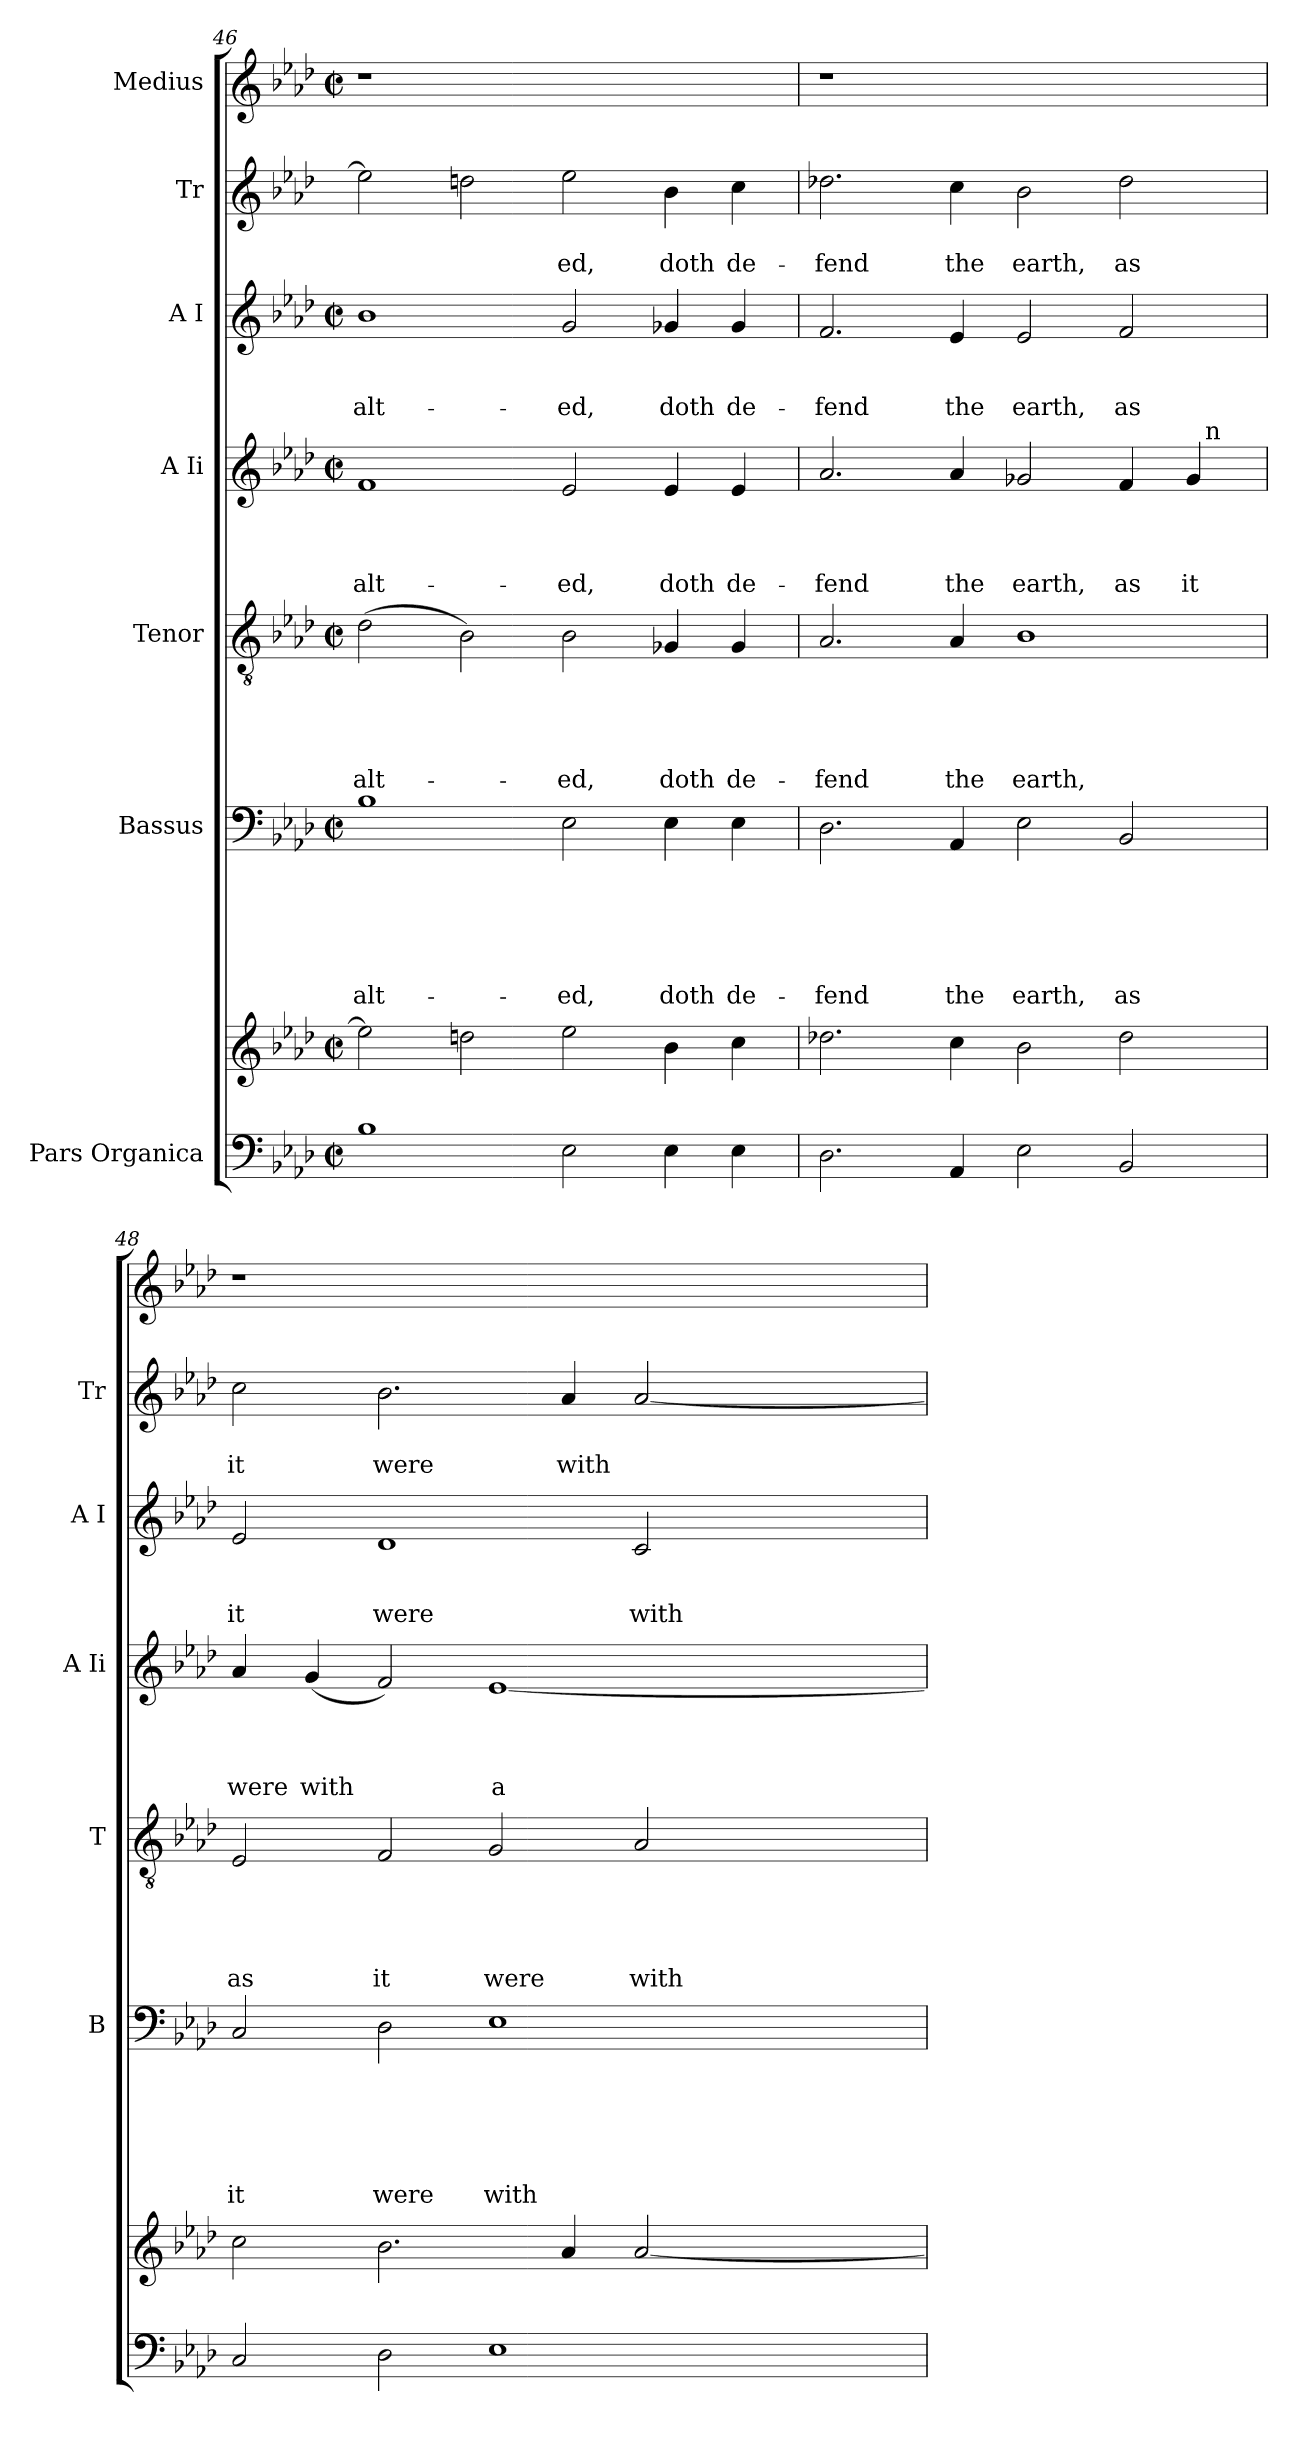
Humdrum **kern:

**kern	**kern	**kern	**text	**text	**text	**text	**text	**text	**kern	**text	**text	**text	**text	**text	**kern	**text	**text	**text	**text	**kern	**text	**text	**text	**kern	**text	**text	**kern
*part7	*part7	*part6	*part6	*part6	*part6	*part6	*part6	*part6	*part5	*part5	*part5	*part5	*part5	*part5	*part4	*part4	*part4	*part4	*part4	*part3	*part3	*part3	*part3	*part2	*part2	*part2	*part1
*staff8	*staff7	*staff6	*staff6	*staff6	*staff6	*staff6	*staff6	*staff6	*staff5	*staff5	*staff5	*staff5	*staff5	*staff5	*staff4	*staff4	*staff4	*staff4	*staff4	*staff3	*staff3	*staff3	*staff3	*staff2	*staff2	*staff2	*staff1
*I"Pars Organica	*	*I"Bassus	*	*	*	*	*	*	*I"Tenor	*	*	*	*	*	*I"A Ii	*	*	*	*	*I"A I	*	*	*	*I"Tr	*	*	*I"Medius
*	*	*I'B	*	*	*	*	*	*	*I'T	*	*	*	*	*	*I'A Ii	*	*	*	*	*I'A I	*	*	*	*I'Tr	*	*	*
*clefF4	*clefG2	*clefF4	*	*	*	*	*	*	*clefGv2	*	*	*	*	*	*clefG2	*	*	*	*	*clefG2	*	*	*	*clefG2	*	*	*clefG2
*k[b-e-a-d-]	*k[b-e-a-d-]	*k[b-e-a-d-]	*	*	*	*	*	*	*k[b-e-a-d-]	*	*	*	*	*	*k[b-e-a-d-]	*	*	*	*	*k[b-e-a-d-]	*	*	*	*k[b-e-a-d-]	*	*	*k[b-e-a-d-]
*A-:	*A-:	*A-:	*	*	*	*	*	*	*A-:	*	*	*	*	*	*A-:	*	*	*	*	*A-:	*	*	*	*A-:	*	*	*A-:
*M2/2	*M2/2	*M2/2	*	*	*	*	*	*	*M2/2	*	*	*	*	*	*M2/2	*	*	*	*	*M2/2	*	*	*	*	*	*	*M2/2
*met(c|)	*met(c|)	*met(c|)	*	*	*	*	*	*	*met(c|)	*	*	*	*	*	*met(c|)	*	*	*	*	*met(c|)	*	*	*	*	*	*	*met(c|)
=46	=46	=46	=46	=46	=46	=46	=46	=46	=46	=46	=46	=46	=46	=46	=46	=46	=46	=46	=46	=46	=46	=46	=46	=46	=46	=46	=46
!	!	!	!	!	!	!	!	!LO:LY:b	!	!	!	!	!	!LO:LY:b	!	!	!	!	!LO:LY:b	!	!	!	!LO:LY:b	!	!	!	!
1B-	2ee-\]	1B-	.	.	.	.	.	-alt-	(>2d-\	.	.	.	.	-alt-	1f	.	.	.	-alt-	1b-	.	.	-alt-	2ee-\]	.	.	1r
.	2ddn\	.	.	.	.	.	.	.	2B-\)	.	.	.	.	.	.	.	.	.	.	.	.	.	.	2ddn\	.	.	.
!	!	!	!	!	!	!	!	!LO:LY:b	!	!	!	!	!	!LO:LY:b	!	!	!	!	!LO:LY:b	!	!	!	!LO:LY:b	!	!	!LO:LY:b	!
2E-\	2ee-\	2E-\	.	.	.	.	.	-ed,	2B-\	.	.	.	.	-ed,	2e-/	.	.	.	-ed,	2g/	.	.	-ed,	2ee-\	.	-ed,	1ryy
!	!	!	!	!	!	!	!	!LO:LY:b	!	!	!	!	!	!LO:LY:b	!	!	!	!	!LO:LY:b	!	!	!	!LO:LY:b	!	!	!LO:LY:b	!
4E-\	4b-\	4E-\	.	.	.	.	.	doth	4G-X/	.	.	.	.	doth	4e-/	.	.	.	doth	4g-X/	.	.	doth	4b-\	.	doth	.
!	!	!	!	!	!	!	!	!LO:LY:b	!	!	!	!	!	!LO:LY:b	!	!	!	!	!LO:LY:b	!	!	!	!LO:LY:b	!	!	!LO:LY:b	!
4E-\	4cc\	4E-\	.	.	.	.	.	de-	4G-/	.	.	.	.	de-	4e-/	.	.	.	de-	4g-/	.	.	de-	4cc\	.	de-	.
=47	=47	=47	=47	=47	=47	=47	=47	=47	=47	=47	=47	=47	=47	=47	=47	=47	=47	=47	=47	=47	=47	=47	=47	=47	=47	=47	=47
!	!	!	!	!	!	!	!	!LO:LY:b	!	!	!	!	!	!LO:LY:b	!	!	!	!	!LO:LY:b	!	!	!	!LO:LY:b	!	!	!LO:LY:b	!
*	*	*	*	*	*	*	*	*	*	*	*	*	*	*	*^	*	*	*	*	*	*	*	*	*	*	*	*
2.D-\	2.dd-X\	2.D-\	.	.	.	.	.	-fend	2.A-/	.	.	.	.	-fend	2.a-/	1ryy	.	.	.	-fend	2.f/	.	.	-fend	2.dd-X\	.	-fend	1r
!	!	!	!	!	!	!	!	!LO:LY:b	!	!	!	!	!	!LO:LY:b	!	!	!	!	!	!LO:LY:b	!	!	!	!LO:LY:b	!	!	!LO:LY:b	!
4AA-/	4cc\	4AA-/	.	.	.	.	.	the	4A-/	.	.	.	.	the	4a-/	.	.	.	.	the	4e-/	.	.	the	4cc\	.	the	.
!	!	!	!	!	!	!	!	!LO:LY:b	!	!	!	!	!	!LO:LY:b	!	!	!	!	!	!LO:LY:b	!	!	!	!LO:LY:b	!	!	!LO:LY:b	!
2E-\	2b-\	2E-\	.	.	.	.	.	earth,	1B-	.	.	.	.	earth,	2g-X/	2ryy	.	.	.	earth,	2e-/	.	.	earth,	2b-\	.	earth,	1ryy
!	!	!	!	!	!	!	!	!LO:LY:b	!	!	!	!	!	!	!	!	!	!	!	!LO:LY:b	!	!	!	!LO:LY:b	!	!	!LO:LY:b	!
2BB-/	2dd-\	2BB-/	.	.	.	.	.	as	.	.	.	.	.	.	4f/	4ryy	.	.	.	as	2f/	.	.	as	2dd-\	.	as	.
!	!	!	!	!	!	!	!	!	!	!	!	!	!	!	!	!	!	!	!	!LO:LY:b	!	!	!	!	!	!	!	!
.	.	.	.	.	.	.	.	.	.	.	.	.	.	.	4g-/	32ryy	.	.	.	it	.	.	.	.	.	.	.	.
!	!	!	!	!	!	!	!	!	!	!	!	!	!	!	!	!LO:TX:a:t=n	!	!	!	!	!	!	!	!	!	!	!	!
.	.	.	.	.	.	.	.	.	.	.	.	.	.	.	.	8..ryy	.	.	.	.	.	.	.	.	.	.	.	.
!!LO:LB:g=z
=48	=48	=48	=48	=48	=48	=48	=48	=48	=48	=48	=48	=48	=48	=48	=48	=48	=48	=48	=48	=48	=48	=48	=48	=48	=48	=48	=48	=48
!	!	!	!	!	!	!	!	!LO:LY:b	!	!	!	!	!	!LO:LY:b	!	!	!	!	!	!LO:LY:b	!	!	!	!LO:LY:b	!	!	!LO:LY:b	!
*	*	*	*	*	*	*	*	*	*	*	*	*	*	*	*v	*v	*	*	*	*	*	*	*	*	*	*	*	*
2C/	2cc\	2C/	.	.	.	.	.	it	2E-/	.	.	.	.	as	4a-/	.	.	.	were	2e-/	.	.	it	2cc\	.	it	1r
!	!	!	!	!	!	!	!	!	!	!	!	!	!	!	!	!	!	!	!LO:LY:b	!	!	!	!	!	!	!	!
.	.	.	.	.	.	.	.	.	.	.	.	.	.	.	(<4g/	.	.	.	with	.	.	.	.	.	.	.	.
!	!	!	!	!	!	!	!	!LO:LY:b	!	!	!	!	!	!LO:LY:b	!	!	!	!	!	!	!	!	!LO:LY:b	!	!	!LO:LY:b	!
2D-\	2.b-\	2D-\	.	.	.	.	.	were	2F/	.	.	.	.	it	2f/)	.	.	.	.	1d-	.	.	were	2.b-\	.	were	.
!	!	!	!	!	!	!	!	!LO:LY:b	!	!	!	!	!	!LO:LY:b	!	!	!	!	!LO:LY:b:rj	!	!	!	!	!	!	!	!
1E-	.	1E-	.	.	.	.	.	with	2G/	.	.	.	.	were	[<1e-	.	.	.	a	.	.	.	.	.	.	.	1ryy
!	!	!	!	!	!	!	!	!	!	!	!	!	!	!	!	!	!	!	!	!	!	!	!	!	!	!LO:LY:b	!
.	4a-/	.	.	.	.	.	.	.	.	.	.	.	.	.	.	.	.	.	.	.	.	.	.	4a-/	.	with	.
!	!	!	!	!	!	!	!	!	!	!	!	!	!	!LO:LY:b	!	!	!	!	!	!	!	!	!LO:LY:b	!	!	!	!
.	[<2a-/	.	.	.	.	.	.	.	2A-/	.	.	.	.	with	.	.	.	.	.	2c/	.	.	with	[<2a-/	.	.	.
=	=	=	=	=	=	=	=	=	=	=	=	=	=	=	=	=	=	=	=	=	=	=	=	=	=	=	=
*-	*-	*-	*-	*-	*-	*-	*-	*-	*-	*-	*-	*-	*-	*-	*-	*-	*-	*-	*-	*-	*-	*-	*-	*-	*-	*-	*-
